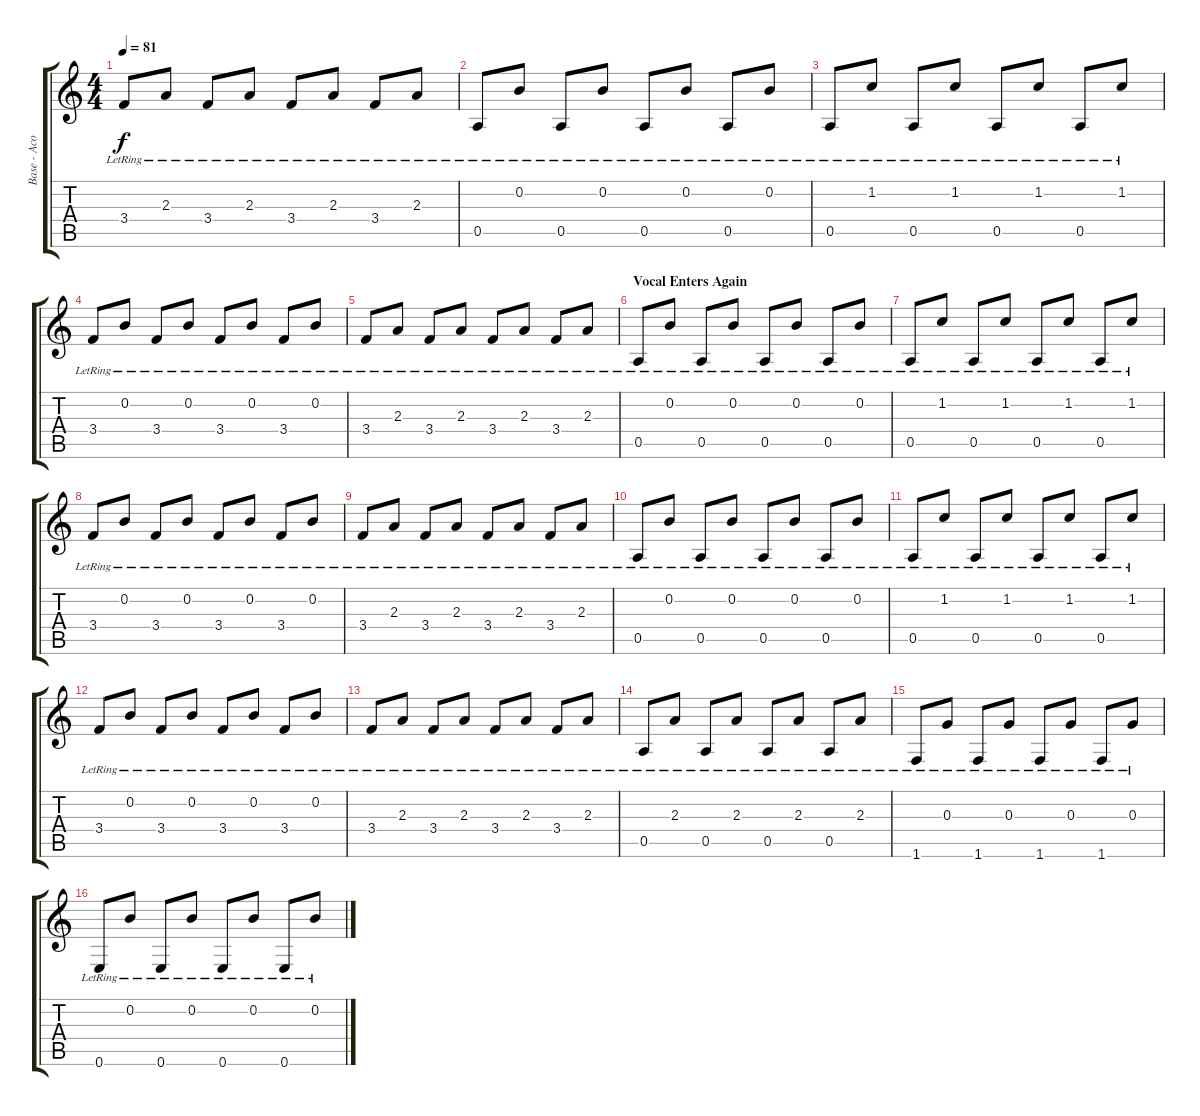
\track ("Base - Acoustic Guitar" "Base - Aco") {instrument acousticguitarnylon}
\staff {score tabs}
\tuning (E4 B3 G3 D3 A2 E2) {hide}
\ts (4 4)
\tempo 81
\clef g2
\ks c
3.4{lr}.8{dy f} 2.3{lr}.8 3.4{lr}.8 2.3{lr}.8 3.4{lr}.8 2.3{lr}.8 3.4{lr}.8 2.3{lr}.8 |
0.5{lr}.8 0.2{lr}.8 0.5{lr}.8 0.2{lr}.8 0.5{lr}.8 0.2{lr}.8 0.5{lr}.8 0.2{lr}.8 |
0.5{lr}.8 1.2{lr}.8 0.5{lr}.8 1.2{lr}.8 0.5{lr}.8 1.2{lr}.8 0.5{lr}.8 1.2{lr}.8 |
3.4{lr}.8 0.2{lr}.8 3.4{lr}.8 0.2{lr}.8 3.4{lr}.8 0.2{lr}.8 3.4{lr}.8 0.2{lr}.8 |
3.4{lr}.8 2.3{lr}.8 3.4{lr}.8 2.3{lr}.8 3.4{lr}.8 2.3{lr}.8 3.4{lr}.8 2.3{lr}.8 |
\section ("" "Vocal Enters Again")
0.5{lr}.8 0.2{lr}.8 0.5{lr}.8 0.2{lr}.8 0.5{lr}.8 0.2{lr}.8 0.5{lr}.8 0.2{lr}.8 |
0.5{lr}.8 1.2{lr}.8 0.5{lr}.8 1.2{lr}.8 0.5{lr}.8 1.2{lr}.8 0.5{lr}.8 1.2{lr}.8 |
3.4{lr}.8 0.2{lr}.8 3.4{lr}.8 0.2{lr}.8 3.4{lr}.8 0.2{lr}.8 3.4{lr}.8 0.2{lr}.8 |
3.4{lr}.8 2.3{lr}.8 3.4{lr}.8 2.3{lr}.8 3.4{lr}.8 2.3{lr}.8 3.4{lr}.8 2.3{lr}.8 |
0.5{lr}.8 0.2{lr}.8 0.5{lr}.8 0.2{lr}.8 0.5{lr}.8 0.2{lr}.8 0.5{lr}.8 0.2{lr}.8 |
0.5{lr}.8 1.2{lr}.8 0.5{lr}.8 1.2{lr}.8 0.5{lr}.8 1.2{lr}.8 0.5{lr}.8 1.2{lr}.8 |
3.4{lr}.8 0.2{lr}.8 3.4{lr}.8 0.2{lr}.8 3.4{lr}.8 0.2{lr}.8 3.4{lr}.8 0.2{lr}.8 |
3.4{lr}.8 2.3{lr}.8 3.4{lr}.8 2.3{lr}.8 3.4{lr}.8 2.3{lr}.8 3.4{lr}.8 2.3{lr}.8 |
0.5{lr}.8 2.3{lr}.8 0.5{lr}.8 2.3{lr}.8 0.5{lr}.8 2.3{lr}.8 0.5{lr}.8 2.3{lr}.8 |
1.6{lr}.8 0.3{lr}.8 1.6{lr}.8 0.3{lr}.8 1.6{lr}.8 0.3{lr}.8 1.6{lr}.8 0.3{lr}.8 |
0.6{lr}.8 0.2{lr}.8 0.6{lr}.8 0.2{lr}.8 0.6{lr}.8 0.2{lr}.8 0.6{lr}.8 0.2{lr}.8
